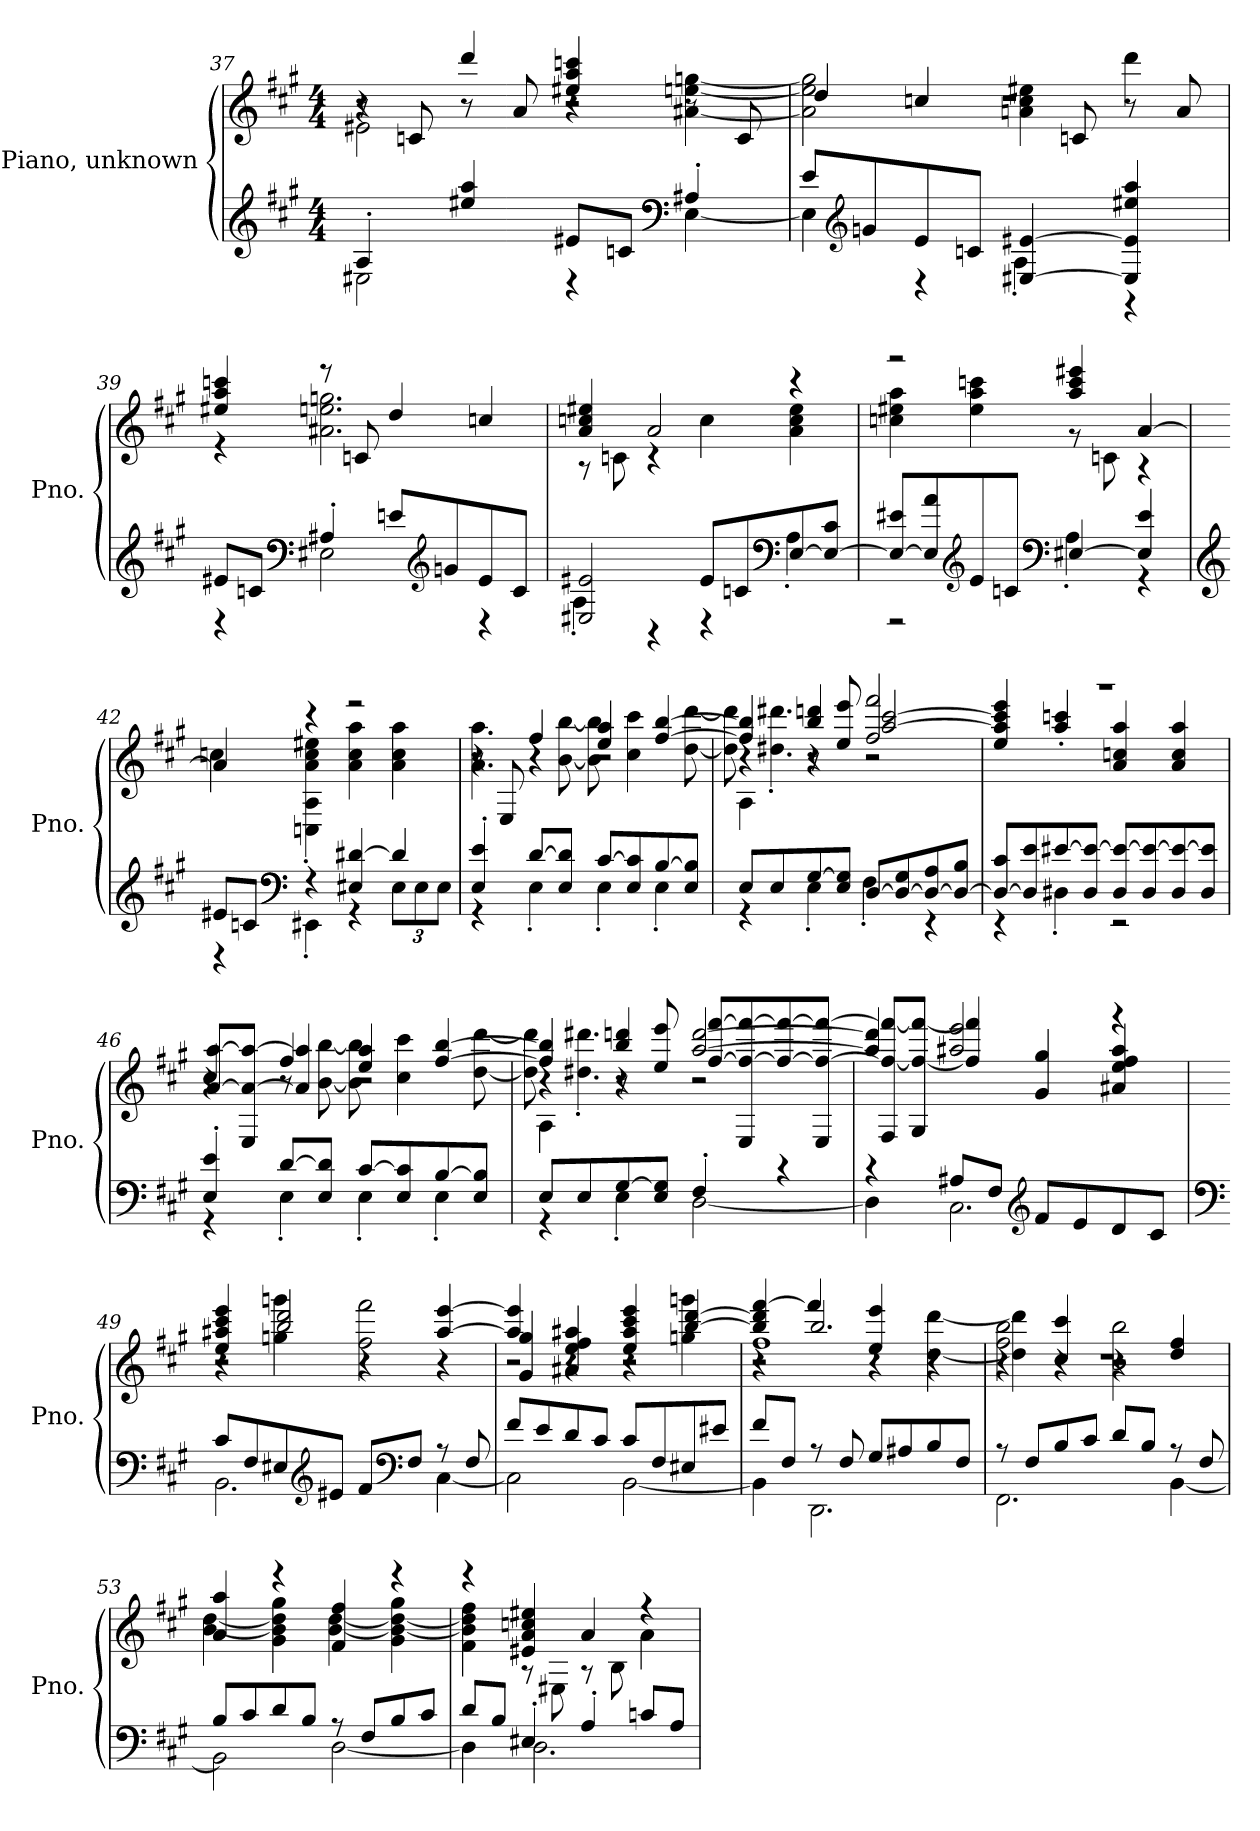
**kern	**kern
*part1	*part1
*staff2	*staff1
*I"Piano, unknown	*
*I'Pno.	*
*clefG2	*clefG2
*k[f#c#g#]	*k[f#c#g#]
*M4/4	*M4/4
=37	=37
*^	*^
*	*	*	*^
4A'/	2E#X\	4r	2e#X\	8r
.	.	.	.	8cn/
4ee#X/ 4aa/	.	4ddd/	.	8r
.	.	.	.	8a/
8e#X/L	4r	2r	4r	4ee#X/ 4aa/ 4cccn/
8cn/J	.	.	.	.
*clefF4	*	*	*	*
4A#X'/	[4E#\	.	[4a#X\ [4een\ [4ggn\	8r
.	.	.	.	8c/
!!LO:LB:g=z	!!	!!
=38	=38	=38	=38	=38
8e/L	4E#\]	1r	2a#\] 2ee\] 2gg\]	4dd/
*clefG2	*	*	*	*
8gn/	.	.	.	.
8e/	4r	.	.	4ccn/
8cn/J	.	.	.	.
[4E#X/ [4e#X/	4A'\	.	4an\ 4cc\ 4ee#X\	8r
.	.	.	.	8cn/
4E#/] 4e#/] 4ee#X/ 4aa/	4r	.	4ddd\	8r
.	.	.	.	8a/
*	*	*	*v	*v
=39	=39	=39	=39
8e#X/L	4r	4ee#X/ 4aa/ 4cccn/	4r
8cn/J	.	.	.
*clefF4	*	*	*
4A#X'/	2E#X\	8r	2.a#X\ 2.een\ 2.ggn\
.	.	8cn/	.
8en/L	.	4dd/	.
*clefG2	*	*	*
8gn/	.	.	.
8e/	4r	4ccn/	.
8c/J	.	.	.
!!LO:LB:g=z	!!
=40	=40	=40	=40
2E#X/ 2e#X/	4A'\	4a/ 4ccn/ 4ee#X/	8r
.	.	.	8cn\
.	4r	2a/	4r
8e#/L	4r	.	4cc\
8cn/	.	.	.
*clefF4	*	*	*
[8E#/	4A'\	4r	4a\ 4cc\ 4ee#\
8E#/_ 8c/J	.	.	.
=41	=41	=41	=41
8E#/_ 8e#X/L	2r	2r	4ccn\ 4ee#X\ 4aa\
8E#/] 8a/	.	.	.
*clefG2	*	*	*
8e#/	.	.	4ee#\ 4aa\ 4cccn\
8cn/J	.	.	.
*clefF4	*	*	*
[4E#X/	4A'\	4aa/ 4ccc/ 4eee#X/	8r
.	.	.	8cn\
4E#/] 4e#/	4r	[4a/	4r
!!LO:LB:g=z	!!
=42	=42	=42	=42
*clefG2	*	*	*
8e#X/L	4r	4a/]	4ccn\
8cn/J	.	.	.
*clefF4	*	*	*
4r	4EE#X'\	4r	4Cn\' 4A\' 4a\' 4cc\' 4ee#X\'
4E#X/ [4d#X/	4r	2r	4a\ 4cc\ 4aa\
*	*Xbrackettup	*	*
4d#/]	12E#\L	.	4a\ 4cc\ 4aa\
.	12E#\	.	.
.	12E#\J	.	.
=43	=43	=43	=43
*	*	*	*^
4E/' 4e/'	4r	4r	4.a\ 4.aa\	8r
.	.	.	.	8E/
[8d/L	4E'\	4ff#/	.	4r
8E/ 8d/]J	.	.	[8b\ [8bb\	.
[8c#/L	4E'\	4ee/ 4aa/	8b\] 8bb\]	2r
8E/ 8c#/]	.	.	4cc#\ 4ccc#\	.
[8B/	4E'\	[4ff#/ [4bb/	.	.
8E/ 8B/]J	.	.	[8dd\ [8ddd\	.
!!LO:PB:g=z
=44	=44	=44	=44	=44
*	*	*	*	*^
8E/L	4r	4ff#/] 4bb/]	8dd\] 8ddd\]	4r	4A\
8E/	.	.	4.dd#X\' 4.ddd#X\'	.	.
[8G#/	4E'\	4bb/ 4dddn/	.	8r	4r
8E/ 8G#/]J	.	.	.	8ee/ 8eee/	.
[8D/L	4F#'\	2ff#/ 2fff#/	2r	[2aa/ [2ccc#/	2r
8D/_ 8G#/	.	.	.	.	.
8D/_ 8A/	4r	.	.	.	.
8D/_ 8B/J	.	.	.	.	.
*	*	*	*v	*v	*v
=45	=45	=45	=45
8D/_ 8c#/L	4r	1r	4ee/ 4aa/] 4ccc#/] 4eee/
8D/] 8e/	.	.	.
[8e#X/	4D#X'\	.	4aa/' 4cccn/'
8D#/ 8e#/_J	.	.	.
8D#/ 8e#/_L	2r	.	4a/ 4ccn/ 4aa/
8D#/ 8e#/_	.	.	.
8D#/ 8e#/_	.	.	4a/ 4cc/ 4aa/
8D#/ 8e#/]J	.	.	.
=46	=46	=46	=46
*	*	*	*^
4E/' 4e/'	4r	4cc#/	4r	[8a/ [8aa/L
.	.	.	.	8E/ 8a/_ 8aa/_J
[8d/L	4E'\	4ff#/	8r	4a/] 4aa/]
8E/ 8d/]J	.	.	[8b\ [8bb\	.
[8c#/L	4E'\	4ee/ 4aa/	8b\] 8bb\]	2r
8E/ 8c#/]	.	.	4cc#\ 4ccc#\	.
[8B/	4E'\	[4ff#/ [4bb/	.	.
8E/ 8B/]J	.	.	[8dd\ [8ddd\	.
!!LO:LB:g=z
=47	=47	=47	=47	=47
*	*	*	*	*^
8E/L	4r	4ff#/] 4bb/]	8dd\] 8ddd\]	4r	4A\
8E/	.	.	4.dd#X\' 4.ddd#X\'	.	.
[8G#/	4E'\	4bb/ 4dddn/	.	8r	4r
8E/ 8G#/]J	.	.	.	8ee/ 8eee/	.
4F#'/	[2D\	[2aa/ [2ddd/	2r	[8ff#/ [8fff#/L	2r
.	.	.	.	8E/ 8ff#/_ 8fff#/_	.
4r	.	.	.	8ff#/_ 8fff#/_	.
.	.	.	.	8E/ 8ff#/_ 8fff#/_J	.
*	*	*	*v	*v	*v
=48	=48	=48	=48
4r	4D\]	4aa/] 4ddd/]	8F#/ 8ff#/_ 8fff#/_L
.	.	.	8G#/ 8ff#/_ 8fff#/_J
8A#X/L	2.C#\	2aa#X/ 2eee/	4ff#/] 4fff#/]
8F#/J	.	.	.
*clefG2	*	*	*
8f#/L	.	.	4g#/ 4gg#/
8e/	.	.	.
8d/	.	4r	4a#X/ 4ee/ 4ff#/ 4aa#/
8c#/J	.	.	.
*	*	*v	*v
=49	=49	=49
*clefF4	*	*
*	*	*^
*	*	*	*^
8c#/L	2.BB\	2r	4r	4ee/ 4aa#X/ 4ccc#/ 4eee/
8F#/	.	.	.	.
8E#X/	.	.	4ggn\ 4gggn\	2bb/ 2ddd/
*clefG2	*	*	*	*
8e#X/J	.	.	.	.
8f#/L	.	4r	2ff#\ 2fff#\	.
*clefF4	*	*	*	*
8F#/J	.	.	.	.
8r	[4C#\	[4aa#/ [4eee/	.	4r
8F#/	.	.	.	.
!!LO:LB:g=z	!!	!!
=50	=50	=50	=50	=50
8f#/L	2C#\]	4aa#/] 4eee/]	2r	4g#/ 4gg#/
8e/	.	.	.	.
8d/	.	4r	.	4a#X/ 4ee/ 4ff#/ 4aa#X/
8c#/J	.	.	.	.
8c#/L	[2BB\	2r	4r	4ee/ 4aa#/ 4ccc#/ 4eee/
8F#/	.	.	.	.
8E#X/	.	.	4ggn\ 4gggn\	[4bb/ [4ddd/
8e#X/J	.	.	.	.
=51	=51	=51	=51	=51
*	*	*	*	*^
8f#/L	4BB\]	4r	1ff#	4bb/] 4ddd/] [4fff#/	2r
8F#/J	.	.	.	.	.
8r	2.DD\	2.bb/	.	4fff#/]	.
8F#/	.	.	.	.	.
8G#/L	.	.	.	4ee/ 4eee/	4r
8A#X/	.	.	.	.	.
8B/	.	.	.	4r	[4dd\ [4ddd\
8F#/J	.	.	.	.	.
=52	=52	=52	=52	=52	=52
8r	2.FF#\	1r	2ff#\ 2bb\	4r	4dd\] 4ddd\]
8F#/L	.	.	.	.	.
8B/	.	.	.	4cc#/ 4ccc#/	4r
8c#/J	.	.	.	.	.
8d/L	.	.	2b\ 2bb\	4r	2r
8B/J	.	.	.	.	.
8r	[4BB\	.	.	4dd/ 4ff#/	.
8F#/	.	.	.	.	.
*	*	*	*v	*v	*v
=53	=53	=53	=53
8B/L	2BB\]	4a/ 4aa/	[4b\ [4dd\
8c#/	.	.	.
8d/	.	4r	4g#\ 4b\] 4dd\] 4gg#\
8B/J	.	.	.
8r	[2D\	4f#/ 4ff#/	[4b\ [4dd\
8F#/L	.	.	.
8B/	.	4r	4g#\ 4b\_ 4dd\_ 4gg#\
8c#/J	.	.	.
!!LO:LB:g=z	!!
=54	=54	=54	=54
8d/L	4D\]	4r	4f#\ 4b\] 4dd\] 4ff#\
8B/J	.	.	.
4E#X'/	2.D\	4e#X/ 4a/ 4ccn/ 4ee#X/	8r
.	.	.	8E#X\
4A'/	.	4a/	8r
.	.	.	8B\
8cn/L	.	4r	4a\
8A/J	.	.	.
*v	*v	*	*
*	*v	*v
=	=
*-	*-
